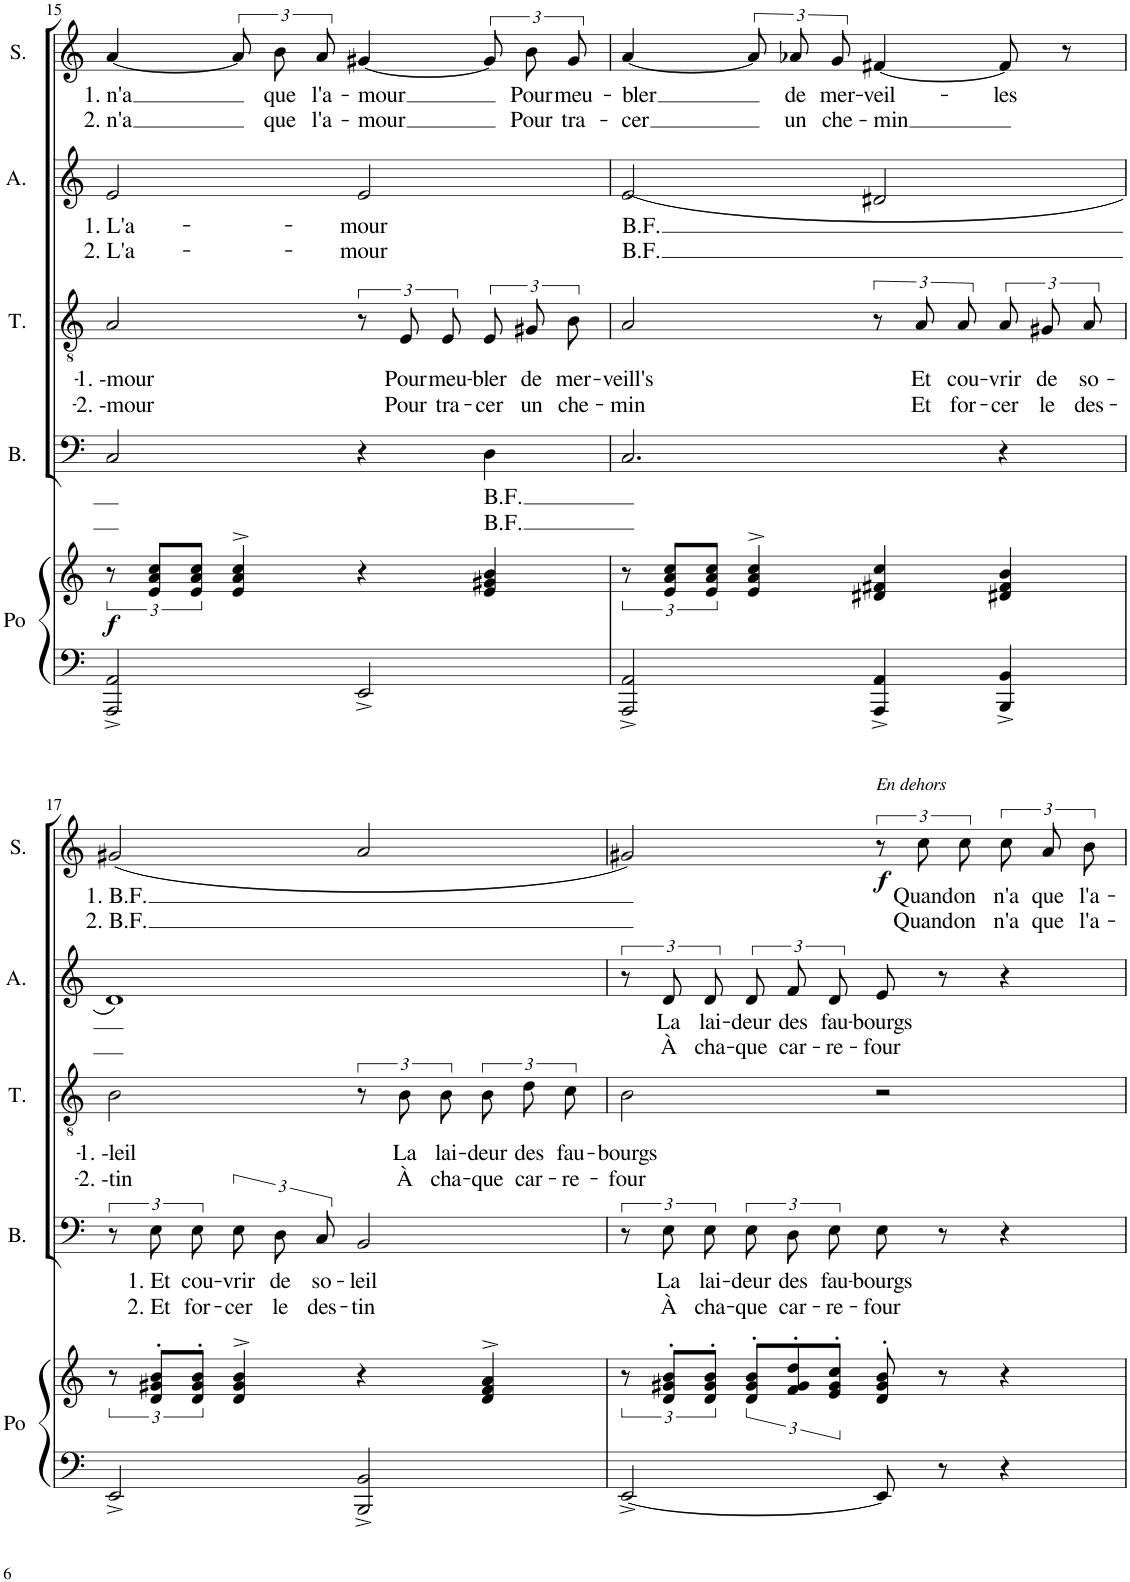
**kern	**kern	**dynam	**kern	**text	**text	**kern	**text	**text	**kern	**text	**text	**kern	**text	**text	**dynam
*part5	*part5	*part5	*part4	*part4	*part4	*part3	*part3	*part3	*part2	*part2	*part2	*part1	*part1	*part1	*part1
*staff6	*staff5	*staff5/6	*staff4	*staff4	*staff4	*staff3	*staff3	*staff3	*staff2	*staff2	*staff2	*staff1	*staff1	*staff1	*staff1
*I"Po	*	*	*I"B.	*	*	*I"T.	*	*	*I"A.	*	*	*I"S.	*	*	*
*I'Po	*	*	*I'B.	*	*	*I'T.	*	*	*I'A.	*	*	*I'S.	*	*	*
!!LO:PB:g=z
*clefF4	*clefG2	*	*clefF4	*	*	*clefGv2	*	*	*clefG2	*	*	*clefG2	*	*	*
*k[]	*k[]	*	*k[]	*	*	*k[]	*	*	*k[]	*	*	*k[]	*	*	*
*M4/4	*M4/4	*	*M4/4	*	*	*M4/4	*	*	*M4/4	*	*	*M4/4	*	*	*
*met(c)	*met(c)	*	*met(c)	*	*	*met(c)	*	*	*met(c)	*	*	*met(c)	*	*	*
=15	=15	=15	=15	=15	=15	=15	=15	=15	=15	=15	=15	=15	=15	=15	=15
!	!	!	!	!	!	!	!LO:LY:b	!LO:LY:b	!	!LO:LY:b	!LO:LY:b	!	!LO:LY:b	!LO:LY:b	!
2AAA/^ 2AA/^	12r	.	2C/	.	.	2A/	-1. -mour	-2. -mour	2e/	1. L'a-	2. L'a-	[4a/	1. n'a	2. n'a	.
!	!	!LO:DY:b	!	!	!	!	!	!	!	!	!	!	!	!	!
.	12e/ 12a/ 12cc/L	f	.	.	.	.	.	.	.	.	.	.	.	.	.
.	12e/ 12a/ 12cc/J	.	.	.	.	.	.	.	.	.	.	.	.	.	.
.	4e/^> 4a/^> 4cc/^>	.	.	.	.	.	.	.	.	.	.	12a/L]	.	.	.
!	!	!	!	!	!	!	!	!	!	!	!	!	!LO:LY:b	!LO:LY:b	!
.	.	.	.	.	.	.	.	.	.	.	.	12b/	que	que	.
!	!	!	!	!	!	!	!	!	!	!	!	!	!LO:LY:b	!LO:LY:b	!
.	.	.	.	.	.	.	.	.	.	.	.	12a/J	l'a-	l'a-	.
!	!	!	!	!	!	!	!	!	!	!LO:LY:b	!LO:LY:b	!	!LO:LY:b	!LO:LY:b	!
2EE^/	4r	.	4r	.	.	12r	.	.	2e/	-mour	-mour	[4g#X/	-mour	-mour	.
!	!	!	!	!	!	!	!LO:LY:b	!LO:LY:b	!	!	!	!	!	!	!
.	.	.	.	.	.	12E/L	Pour	Pour	.	.	.	.	.	.	.
!	!	!	!	!	!	!	!LO:LY:b	!LO:LY:b	!	!	!	!	!	!	!
.	.	.	.	.	.	12E/J	meu-	tra-	.	.	.	.	.	.	.
!	!	!	!	!LO:LY:b	!LO:LY:b	!	!LO:LY:b	!LO:LY:b	!	!	!	!	!	!	!
.	4e/ 4g#X/ 4b/	.	4D\	B.F.	B.F.	12E/L	-bler	-cer	.	.	.	12g#/L]	.	.	.
!	!	!	!	!	!	!	!LO:LY:b	!LO:LY:b	!	!	!	!	!LO:LY:b	!LO:LY:b	!
.	.	.	.	.	.	12G#X/	de	un	.	.	.	12b/	Pour	Pour	.
!	!	!	!	!	!	!	!LO:LY:b	!LO:LY:b	!	!	!	!	!LO:LY:b	!LO:LY:b	!
.	.	.	.	.	.	12B/J	mer-	che-	.	.	.	12g#/J	meu-	tra-	.
=16	=16	=16	=16	=16	=16	=16	=16	=16	=16	=16	=16	=16	=16	=16	=16
!	!	!	!	!	!	!	!LO:LY:b	!LO:LY:b	!	!LO:LY:b	!LO:LY:b	!	!LO:LY:b	!LO:LY:b	!
2AAA/^ 2AA/^	12r	.	2.C/	.	.	2A/	-veill's	-min	(2e/	B.F.	B.F.	[4a/	-bler	-cer	.
.	12e/ 12a/ 12cc/L	.	.	.	.	.	.	.	.	.	.	.	.	.	.
.	12e/ 12a/ 12cc/J	.	.	.	.	.	.	.	.	.	.	.	.	.	.
.	4e/^> 4a/^> 4cc/^>	.	.	.	.	.	.	.	.	.	.	12a/L]	.	.	.
!	!	!	!	!	!	!	!	!	!	!	!	!	!LO:LY:b	!LO:LY:b	!
.	.	.	.	.	.	.	.	.	.	.	.	12a-X/	de	un	.
!	!	!	!	!	!	!	!	!	!	!	!	!	!LO:LY:b	!LO:LY:b	!
.	.	.	.	.	.	.	.	.	.	.	.	12g/J	mer-	che-	.
!	!	!	!	!	!	!	!	!	!	!	!	!	!LO:LY:b	!LO:LY:b	!
4AAA/^ 4AA/^	4d#X/ 4f#X/ 4cc/	.	.	.	.	12r	.	.	2d#X/	.	.	[4f#X/	-veil-	-min	.
!	!	!	!	!	!	!	!LO:LY:b	!LO:LY:b	!	!	!	!	!	!	!
.	.	.	.	.	.	12A/L	Et	Et	.	.	.	.	.	.	.
!	!	!	!	!	!	!	!LO:LY:b	!LO:LY:b	!	!	!	!	!	!	!
.	.	.	.	.	.	12A/J	cou-	for-	.	.	.	.	.	.	.
!	!	!	!	!	!	!	!LO:LY:b	!LO:LY:b	!	!	!	!	!LO:LY:b	!	!
4BBB/^ 4BB/^	4d#X/ 4f#/ 4b/	.	4r	.	.	12A/L	-vrir	-cer	.	.	.	8f#/]	-les	.	.
!	!	!	!	!	!	!	!LO:LY:b	!LO:LY:b	!	!	!	!	!	!	!
.	.	.	.	.	.	12G#X/	de	le	.	.	.	.	.	.	.
.	.	.	.	.	.	.	.	.	.	.	.	8r	.	.	.
!	!	!	!	!	!	!	!LO:LY:b	!LO:LY:b	!	!	!	!	!	!	!
.	.	.	.	.	.	12A/J	so-	des-	.	.	.	.	.	.	.
!!LO:LB:g=z
=17	=17	=17	=17	=17	=17	=17	=17	=17	=17	=17	=17	=17	=17	=17	=17
!	!	!	!	!	!	!	!LO:LY:b	!LO:LY:b	!	!	!	!	!LO:LY:b	!LO:LY:b	!
2EE^/	12r	.	12r	.	.	2B\	-1. -leil	-2. -tin	1d)	.	.	(2g#X/	1. B.F.	2. B.F.	.
!	!	!	!	!LO:LY:b	!LO:LY:b	!	!	!	!	!	!	!	!	!	!
.	12d/'> 12g#X/'> 12b/'>L	.	12E\L	1. Et	2. Et	.	.	.	.	.	.	.	.	.	.
!	!	!	!	!LO:LY:b	!LO:LY:b	!	!	!	!	!	!	!	!	!	!
.	12d/'> 12g#/'> 12b/'>J	.	12E\J	cou-	for-	.	.	.	.	.	.	.	.	.	.
!	!	!	!	!LO:LY:b	!LO:LY:b	!	!	!	!	!	!	!	!	!	!
.	4d/^> 4g#/^> 4b/^>	.	12E\L	-vrir	-cer	.	.	.	.	.	.	.	.	.	.
!	!	!	!	!LO:LY:b	!LO:LY:b	!	!	!	!	!	!	!	!	!	!
.	.	.	12D\	de	le	.	.	.	.	.	.	.	.	.	.
!	!	!	!	!LO:LY:b	!LO:LY:b	!	!	!	!	!	!	!	!	!	!
.	.	.	12C\J	so-	des-	.	.	.	.	.	.	.	.	.	.
!	!	!	!	!LO:LY:b	!LO:LY:b	!	!	!	!	!	!	!	!	!	!
2BBB/^ 2BB/^	4r	.	2BB/	-leil	-tin	12r	.	.	.	.	.	2a/	.	.	.
!	!	!	!	!	!	!	!LO:LY:b	!LO:LY:b	!	!	!	!	!	!	!
.	.	.	.	.	.	12B\L	La	À	.	.	.	.	.	.	.
!	!	!	!	!	!	!	!LO:LY:b	!LO:LY:b	!	!	!	!	!	!	!
.	.	.	.	.	.	12B\J	lai-	cha-	.	.	.	.	.	.	.
!	!	!	!	!	!	!	!LO:LY:b	!LO:LY:b	!	!	!	!	!	!	!
.	4d/^> 4f/^> 4a/^>	.	.	.	.	12B\L	-deur	-que	.	.	.	.	.	.	.
!	!	!	!	!	!	!	!LO:LY:b	!LO:LY:b	!	!	!	!	!	!	!
.	.	.	.	.	.	12d\	des	car-	.	.	.	.	.	.	.
!	!	!	!	!	!	!	!LO:LY:b	!LO:LY:b	!	!	!	!	!	!	!
.	.	.	.	.	.	12c\J	fau-	-re-	.	.	.	.	.	.	.
=18	=18	=18	=18	=18	=18	=18	=18	=18	=18	=18	=18	=18	=18	=18	=18
!	!	!	!	!	!	!	!LO:LY:b	!LO:LY:b	!	!	!	!	!	!	!
[2EE^/	12r	.	12r	.	.	2B\	-bourgs	-four	12r	.	.	2g#X/)	.	.	.
!	!	!	!	!LO:LY:b	!LO:LY:b	!	!	!	!	!LO:LY:b	!LO:LY:b	!	!	!	!
.	12d/'> 12g#X/'> 12b/'>L	.	12E\L	La	À	.	.	.	12d/L	La	À	.	.	.	.
!	!	!	!	!LO:LY:b	!LO:LY:b	!	!	!	!	!LO:LY:b	!LO:LY:b	!	!	!	!
.	12d/'> 12g#/'> 12b/'>J	.	12E\J	lai-	cha-	.	.	.	12d/J	lai-	cha-	.	.	.	.
!	!	!	!	!LO:LY:b	!LO:LY:b	!	!	!	!	!LO:LY:b	!LO:LY:b	!	!	!	!
.	12d/'> 12g#/'> 12b/'>L	.	12E\L	-deur	-que	.	.	.	12d/L	-deur	-que	.	.	.	.
!	!	!	!	!LO:LY:b	!LO:LY:b	!	!	!	!	!LO:LY:b	!LO:LY:b	!	!	!	!
.	12f/'> 12g#/'> 12dd/'>	.	12D\	des	car-	.	.	.	12f/	des	car-	.	.	.	.
!	!	!	!	!LO:LY:b	!LO:LY:b	!	!	!	!	!LO:LY:b	!LO:LY:b	!	!	!	!
.	12e/'> 12g#/'> 12cc/'>J	.	12E\J	fau-	-re-	.	.	.	12d/J	fau-	-re-	.	.	.	.
!	!	!	!	!	!	!	!	!	!	!	!	!LO:TX:a:i:t=En dehors	!	!	!
!	!	!	!	!LO:LY:b	!LO:LY:b	!	!	!	!	!LO:LY:b	!LO:LY:b	!	!	!	!
8EE/]	8d/'> 8g#/'> 8b/'>	.	8E\	-bourgs	-four	2r	.	.	8e/	-bourgs	-four	12r	.	.	.
!	!	!	!	!	!	!	!	!	!	!	!	!	!LO:LY:b	!LO:LY:b	!LO:DY:b
.	.	.	.	.	.	.	.	.	.	.	.	12cc\L	Quand	Quand	f
8r	8r	.	8r	.	.	.	.	.	8r	.	.	.	.	.	.
!	!	!	!	!	!	!	!	!	!	!	!	!	!LO:LY:b	!LO:LY:b	!
.	.	.	.	.	.	.	.	.	.	.	.	12cc\J	on	on	.
!	!	!	!	!	!	!	!	!	!	!	!	!	!LO:LY:b	!LO:LY:b	!
4r	4r	.	4r	.	.	.	.	.	4r	.	.	12cc\L	n'a	n'a	.
!	!	!	!	!	!	!	!	!	!	!	!	!	!LO:LY:b	!LO:LY:b	!
.	.	.	.	.	.	.	.	.	.	.	.	12a\	que	que	.
!	!	!	!	!	!	!	!	!	!	!	!	!	!LO:LY:b	!LO:LY:b	!
.	.	.	.	.	.	.	.	.	.	.	.	12b\J	l'a-	l'a-	.
=	=	=	=	=	=	=	=	=	=	=	=	=	=	=	=
*-	*-	*-	*-	*-	*-	*-	*-	*-	*-	*-	*-	*-	*-	*-	*-
